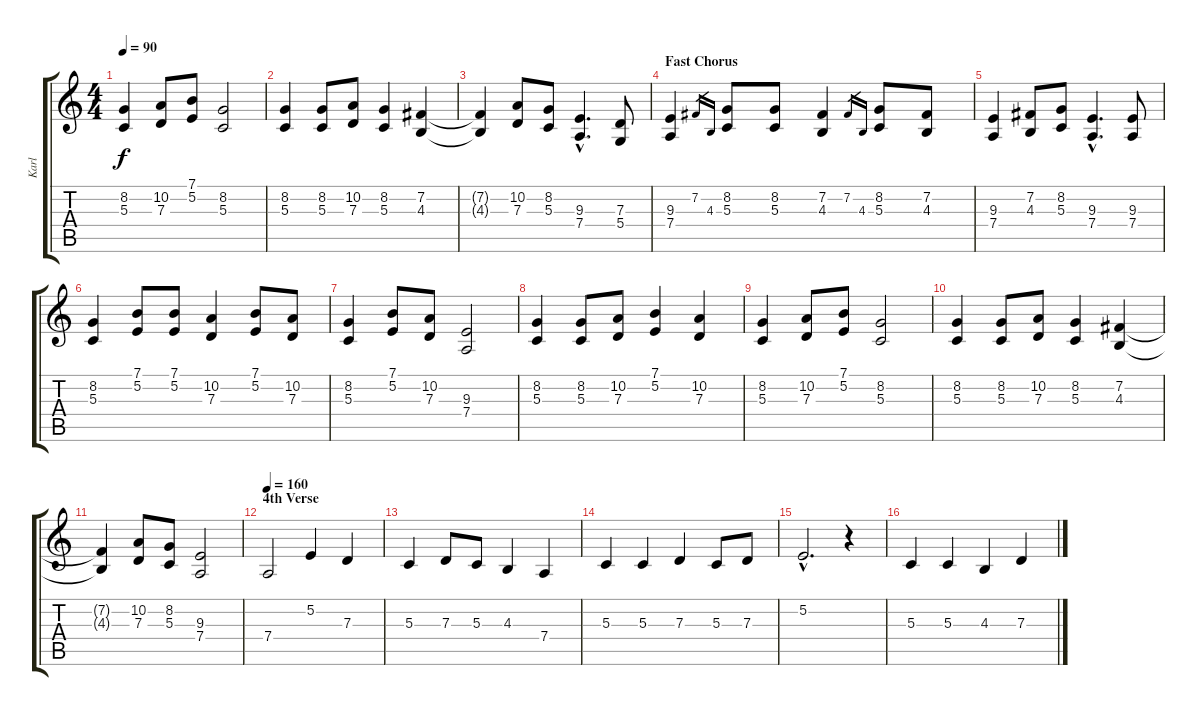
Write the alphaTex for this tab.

\track ("Karl" "Karl") {instrument stringensemble1}
\staff {score tabs}
\tuning (E4 B3 G3 D3 A2 E2) {hide}
\ts (4 4)
\tempo 90
\clef g2
\ks c
(8.2 5.3).4{dy f} (10.2 7.3).8 (7.1 5.2).8 (8.2 5.3).2 |
(8.2 5.3).4 (8.2 5.3).8 (10.2 7.3).8 (8.2 5.3).4 (7.2 4.3).4 |
(7.2{t} 4.3{t}).4 (10.2 7.3).8 (8.2 5.3).8 (9.3{hac} 7.4{hac}).4{d} (7.3 5.4).8 |
\section ("" "Fast Chorus")
(9.3 7.4).4 7.2.16{gr} 4.3.16{gr} (8.2 5.3).8 (8.2 5.3).8 (7.2 4.3).4 7.2.16{gr} 4.3.16{gr} (8.2 5.3).8 (7.2 4.3).8 |
(9.3 7.4).4 (7.2 4.3).8 (8.2 5.3).8 (9.3{hac} 7.4{hac}).4{d} (9.3 7.4).8 |
(8.2 5.3).4 (7.1 5.2).8 (7.1 5.2).8 (10.2 7.3).4 (7.1 5.2).8 (10.2 7.3).8 |
(8.2 5.3).4 (7.1 5.2).8 (10.2 7.3).8 (9.3 7.4).2 |
(8.2 5.3).4 (8.2 5.3).8 (10.2 7.3).8 (7.1 5.2).4 (10.2 7.3).4 |
(8.2 5.3).4 (10.2 7.3).8 (7.1 5.2).8 (8.2 5.3).2 |
(8.2 5.3).4 (8.2 5.3).8 (10.2 7.3).8 (8.2 5.3).4 (7.2 4.3).4 |
(7.2{t} 4.3{t}).4 (10.2 7.3).8 (8.2 5.3).8 (9.3 7.4).2 |
\section ("" "4th Verse")
\tempo 160
7.4.2 5.2.4 7.3.4 |
5.3.4 7.3.8 5.3.8 4.3.4 7.4.4 |
5.3.4 5.3.4 7.3.4 5.3.8 7.3.8 |
5.2{hac}.2{d} r.4 |
5.3.4 5.3.4 4.3.4 7.3.4
